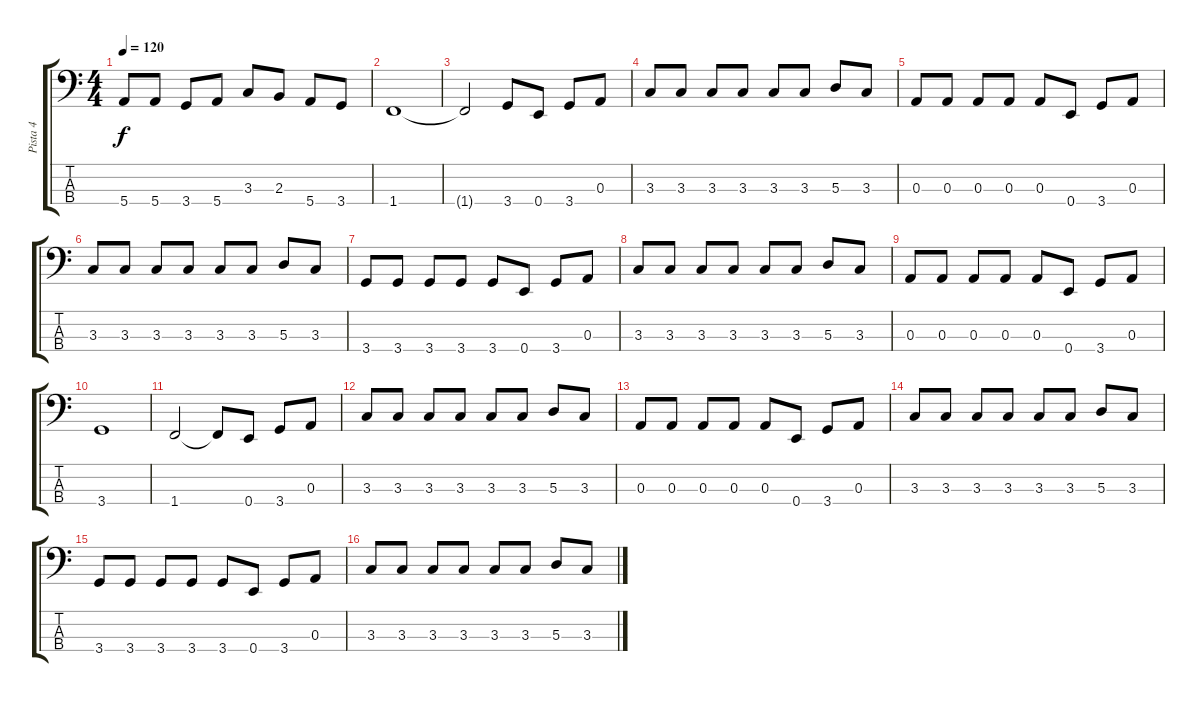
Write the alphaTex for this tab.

\track ("Pista 4" "Pista 4") {instrument electricbassfinger}
\staff {score tabs}
\tuning (G2 D2 A1 E1) {hide}
\ts (4 4)
\tempo 120
\clef f4
\ks c
5.4.8{dy f} 5.4.8 3.4.8 5.4.8 3.3.8 2.3.8 5.4.8 3.4.8 |
1.4.1 |
1.4{t}.2 3.4.8 0.4.8 3.4.8 0.3.8 |
3.3.8 3.3.8 3.3.8 3.3.8 3.3.8 3.3.8 5.3.8 3.3.8 |
0.3.8 0.3.8 0.3.8 0.3.8 0.3.8 0.4.8 3.4.8 0.3.8 |
3.3.8 3.3.8 3.3.8 3.3.8 3.3.8 3.3.8 5.3.8 3.3.8 |
3.4.8 3.4.8 3.4.8 3.4.8 3.4.8 0.4.8 3.4.8 0.3.8 |
3.3.8 3.3.8 3.3.8 3.3.8 3.3.8 3.3.8 5.3.8 3.3.8 |
0.3.8 0.3.8 0.3.8 0.3.8 0.3.8 0.4.8 3.4.8 0.3.8 |
3.4.1 |
1.4.2 1.4{t}.8 0.4.8 3.4.8 0.3.8 |
3.3.8 3.3.8 3.3.8 3.3.8 3.3.8 3.3.8 5.3.8 3.3.8 |
0.3.8 0.3.8 0.3.8 0.3.8 0.3.8 0.4.8 3.4.8 0.3.8 |
3.3.8 3.3.8 3.3.8 3.3.8 3.3.8 3.3.8 5.3.8 3.3.8 |
3.4.8 3.4.8 3.4.8 3.4.8 3.4.8 0.4.8 3.4.8 0.3.8 |
3.3.8 3.3.8 3.3.8 3.3.8 3.3.8 3.3.8 5.3.8 3.3.8
